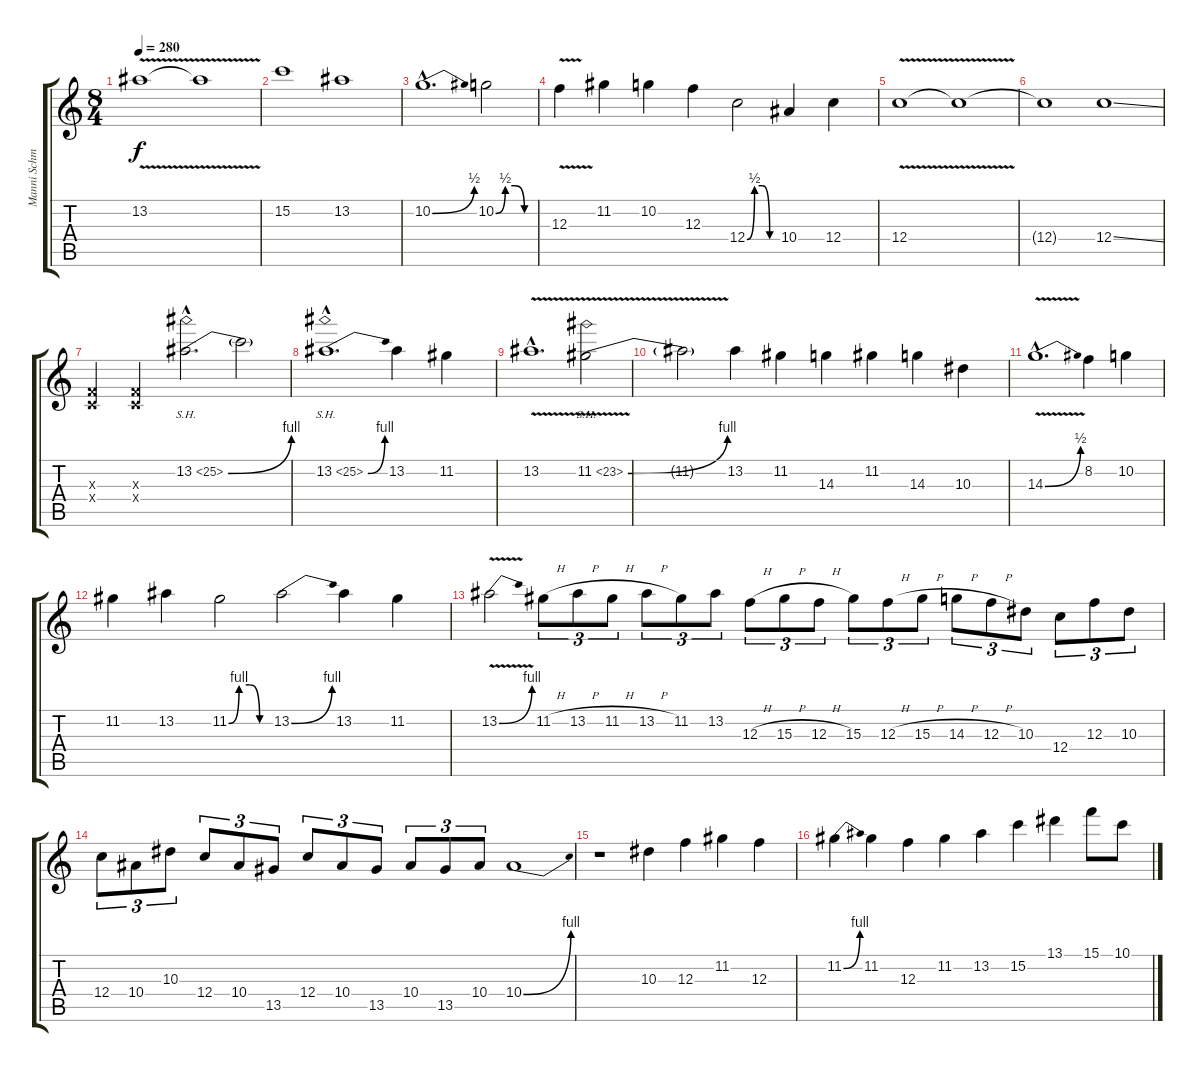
\track ("Manni Schmidt (Solista & Rítmica)" "Manni Schm") {instrument overdrivenguitar}
\staff {score tabs}
\tuning (D4 A3 F3 C3 G2 D2) {hide}
\ts (8 4)
\tempo 280
\clef g2
\ks c
13.2{v}.1{dy f} 13.2{t}.1 |
15.2.1 13.2.1 |
10.2{be (bend 0 0 60 2) hac}.1{d} 10.2{be (custom 0 0 15 2 30 2 45 0 60 0)}.2 |
12.3{v}.4 11.2.4 10.2.4 12.3.4 12.4{be (custom 0 0 15 2 30 2 45 0 60 0)}.2 10.4.4 12.4.4 |
12.4{v}.1 12.4{t}.1 |
12.4{t}.1 12.4{ss}.1 |
(0.3{x} 0.4{x}).4 (0.3{x} 0.4{x}).2 13.2{be (bend 0 0 60 4) sh 12 hac}.2{d} 13.2{t}.2 |
13.2{be (bend 0 0 60 4) sh 12 hac}.1{d} 13.2.4 11.2.4 |
13.2{v hac}.1{d} 11.2{be (bend 0 0 60 4) sh 12 v}.2 |
11.2{t}.2 13.2.4 11.2.4 14.3.4 11.2.4 14.3.4 10.3.4 |
14.3{be (bend 0 0 60 2) v hac}.1{d} 8.2.4 10.2.4 |
11.2.4 13.2.4 11.2{be (custom 0 0 15 4 30 4 45 0 60 0)}.2 13.2{be (bend 0 0 60 4)}.2 13.2.4 11.2.4 |
13.2{be (bend 0 0 60 4) v}.2 11.2{h}.8{tu (3 2)} 13.2{h}.8{tu (3 2)} 11.2{h}.8{tu (3 2)} 13.2{h}.8{tu (3 2)} 11.2.8{tu (3 2)} 13.2.8{tu (3 2)} 12.3{h}.8{tu (3 2)} 15.3{h}.8{tu (3 2)} 12.3{h}.8{tu (3 2)} 15.3.8{tu (3 2)} 12.3{h}.8{tu (3 2)} 15.3{h}.8{tu (3 2)} 14.3{h}.8{tu (3 2)} 12.3{h}.8{tu (3 2)} 10.3.8{tu (3 2)} 12.4.8{tu (3 2)} 12.3.8{tu (3 2)} 10.3.8{tu (3 2)} |
12.4.8{tu (3 2)} 10.4.8{tu (3 2)} 10.3.8{tu (3 2)} 12.4.8{tu (3 2)} 10.4.8{tu (3 2)} 13.5.8{tu (3 2)} 12.4.8{tu (3 2)} 10.4.8{tu (3 2)} 13.5.8{tu (3 2)} 10.4.8{tu (3 2)} 13.5.8{tu (3 2)} 10.4.8{tu (3 2)} 10.4{be (bend 0 0 60 4)}.1 |
r.1 10.3.4 12.3.4 11.2.4 12.3.4 |
11.2{be (bend 0 0 60 4)}.4 11.2.4 12.3.4 11.2.4 13.2.4 15.2.4 13.1.4 15.1.8 10.1.8
